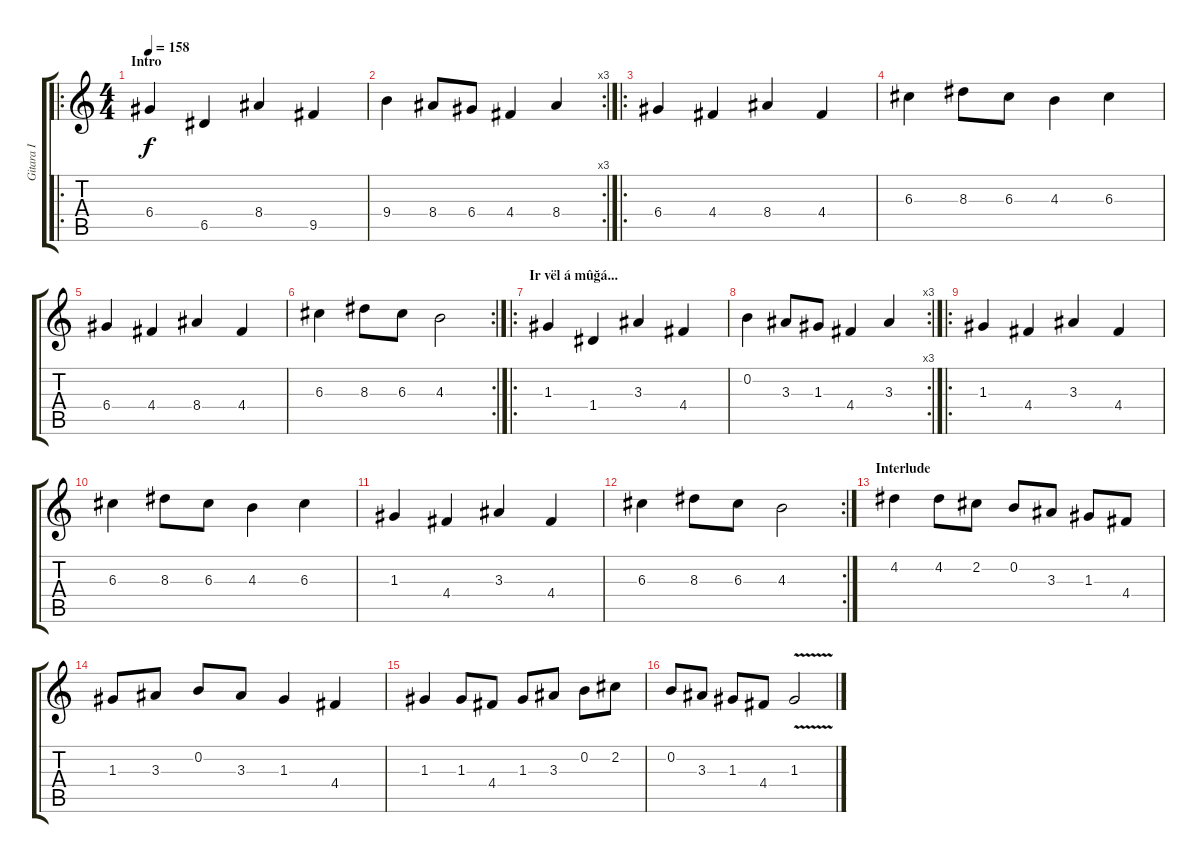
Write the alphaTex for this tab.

\track ("Gitara I" "Gitara I") {instrument distortionguitar}
\staff {score tabs}
\tuning (E4 B3 G3 D3 A2 E2) {hide}
\ro
\ts (4 4)
\section ("" "Intro")
\tempo 158
\clef g2
\ks c
6.4.4{dy f instrument distortionguitar} 6.5.4 8.4.4 9.5.4 |
\rc 3
9.4.4 8.4.8 6.4.8 4.4.4 8.4.4 |
\ro
6.4.4 4.4.4 8.4.4 4.4.4 |
6.3.4 8.3.8 6.3.8 4.3.4 6.3.4 |
6.4.4 4.4.4 8.4.4 4.4.4 |
\rc 2
6.3.4 8.3.8 6.3.8 4.3.2 |
\ro
\section ("" "Ir vël á mûğá...")
1.3.4 1.4.4 3.3.4 4.4.4 |
\rc 3
0.2.4 3.3.8 1.3.8 4.4.4 3.3.4 |
\ro
1.3.4 4.4.4 3.3.4 4.4.4 |
6.3.4 8.3.8 6.3.8 4.3.4 6.3.4 |
1.3.4 4.4.4 3.3.4 4.4.4 |
\rc 2
6.3.4 8.3.8 6.3.8 4.3.2 |
\section ("" "Interlude")
4.2.4 4.2.8 2.2.8 0.2.8 3.3.8 1.3.8 4.4.8 |
1.3.8 3.3.8 0.2.8 3.3.8 1.3.4 4.4.4 |
1.3.4 1.3.8 4.4.8 1.3.8 3.3.8 0.2.8 2.2.8 |
0.2.8 3.3.8 1.3.8 4.4.8 1.3{v}.2
